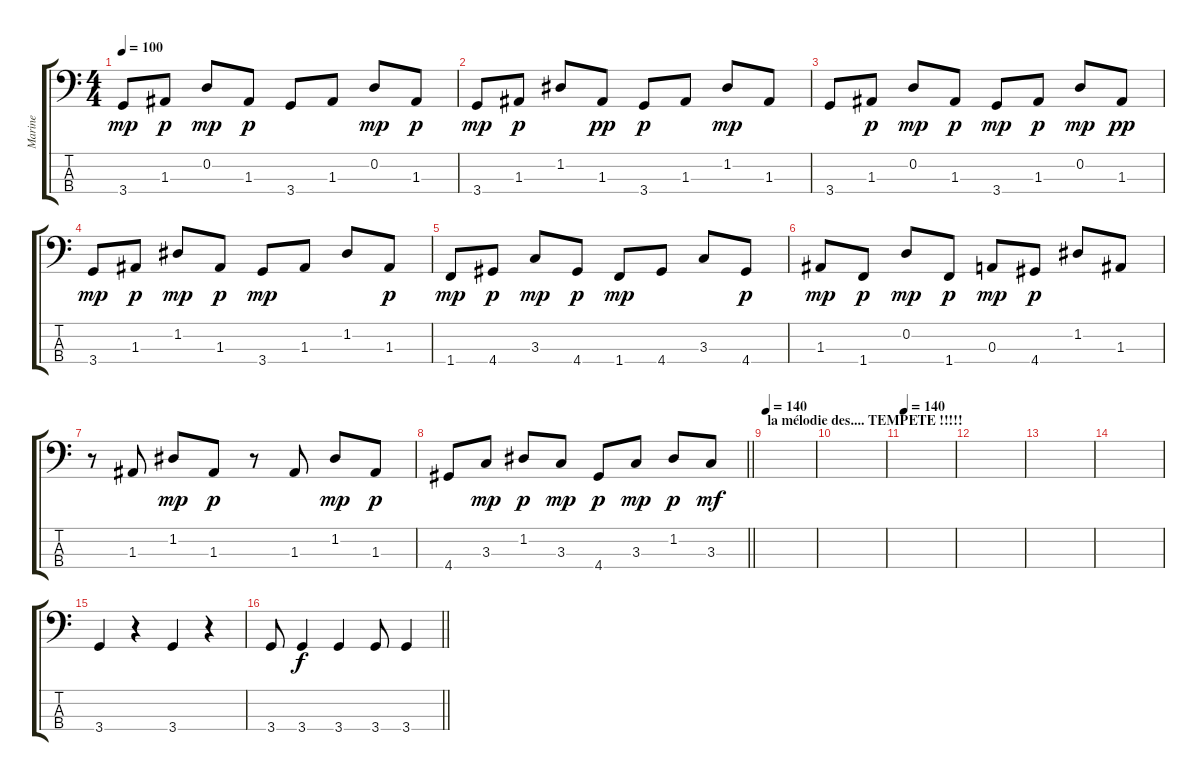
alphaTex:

\track ("Marine" "Marine") {instrument electricbassfinger}
\staff {score tabs}
\tuning (G2 D2 A1 E1) {hide}
\ts (4 4)
\tempo 100
\clef f4
\ks c
3.4.8{dy mp} 1.3.8{dy p} 0.2.8{dy mp} 1.3.8{dy p} 3.4.8 1.3.8 0.2.8{dy mp} 1.3.8{dy p} |
3.4.8{dy mp} 1.3.8{dy p} 1.2.8 1.3.8{dy pp} 3.4.8{dy p} 1.3.8 1.2.8{dy mp} 1.3.8 |
3.4.8 1.3.8{dy p} 0.2.8{dy mp} 1.3.8{dy p} 3.4.8{dy mp} 1.3.8{dy p} 0.2.8{dy mp} 1.3.8{dy pp} |
3.4.8{dy mp} 1.3.8{dy p} 1.2.8{dy mp} 1.3.8{dy p} 3.4.8{dy mp} 1.3.8 1.2.8 1.3.8{dy p} |
1.4.8{dy mp} 4.4.8{dy p} 3.3.8{dy mp} 4.4.8{dy p} 1.4.8{dy mp} 4.4.8 3.3.8 4.4.8{dy p} |
1.3.8{dy mp} 1.4.8{dy p} 0.2.8{dy mp} 1.4.8{dy p} 0.3.8{dy mp} 4.4.8{dy p} 1.2.8 1.3.8 |
r.8 1.3.8 1.2.8{dy mp} 1.3.8{dy p} r.8 1.3.8 1.2.8{dy mp} 1.3.8{dy p} |
\barLineRight lightlight
4.4.8 3.3.8{dy mp} 1.2.8{dy p} 3.3.8{dy mp} 4.4.8{dy p} 3.3.8{dy mp} 1.2.8{dy p} 3.3.8{dy mf} |
\section ("" "la mélodie des.... TEMPETE !!!!!")
\tempo 140
|
|
\tempo 140
|
|
|
|
3.4.4 r.4 3.4.4 r.4 |
\barLineRight lightlight
3.4.8 3.4.4{dy f} 3.4.4 3.4.8 3.4.4
